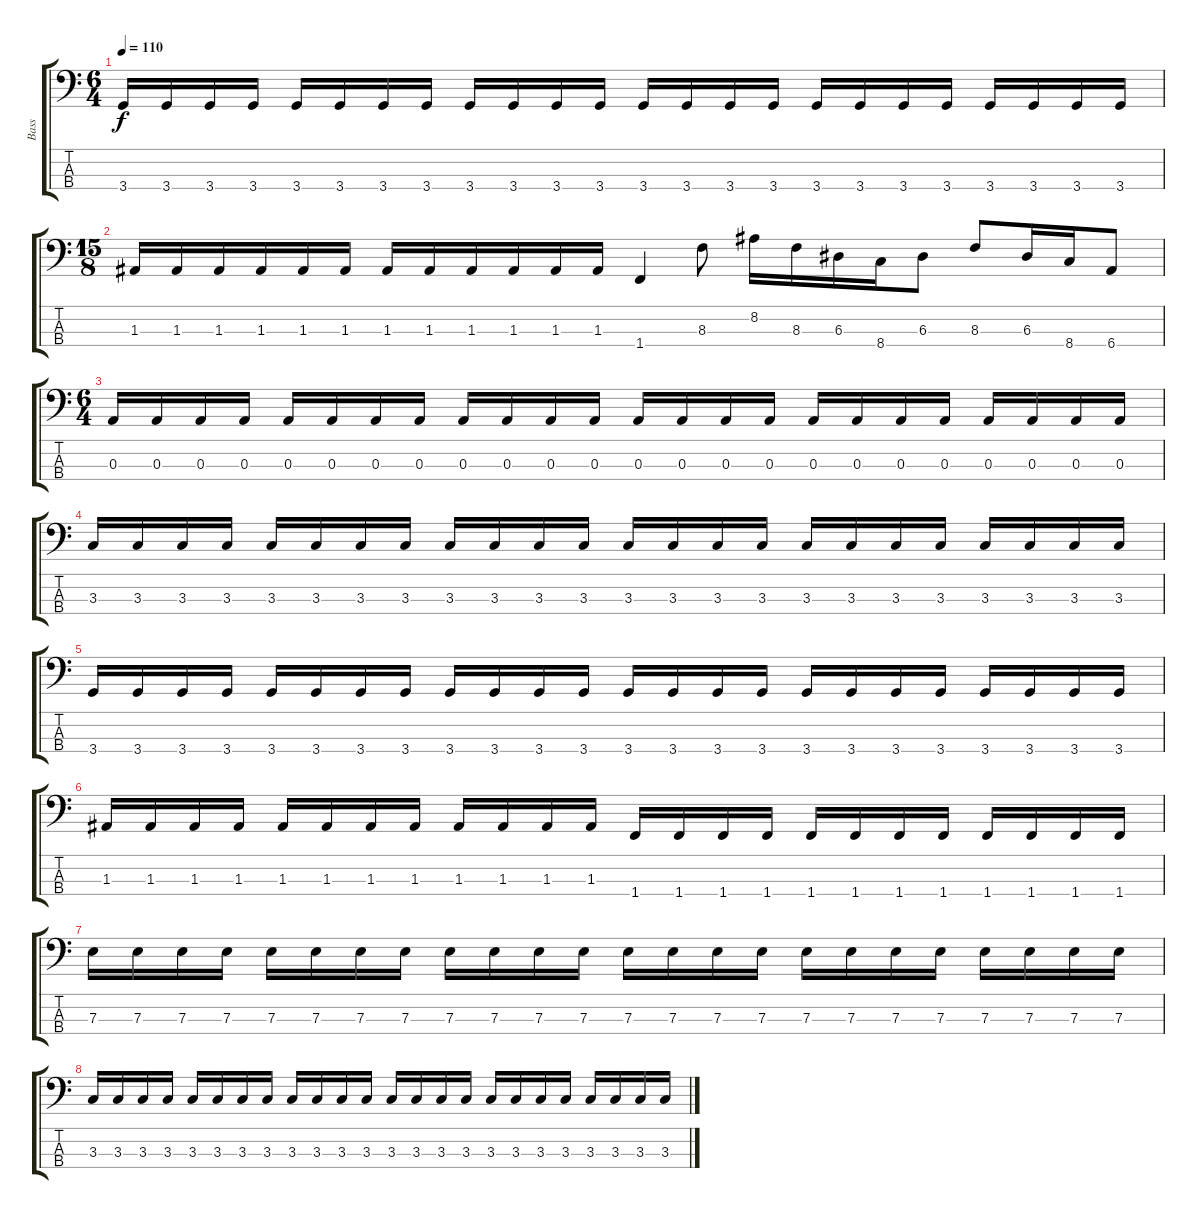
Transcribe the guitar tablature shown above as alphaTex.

\track ("Bass" "Bass") {instrument electricbassfinger}
\staff {score tabs}
\tuning (G2 D2 A1 E1) {hide}
\ts (6 4)
\tempo 110
\clef f4
\ks c
3.4.16{dy f} 3.4.16 3.4.16 3.4.16 3.4.16 3.4.16 3.4.16 3.4.16 3.4.16 3.4.16 3.4.16 3.4.16 3.4.16 3.4.16 3.4.16 3.4.16 3.4.16 3.4.16 3.4.16 3.4.16 3.4.16 3.4.16 3.4.16 3.4.16 |
\ts (15 8)
1.3.16 1.3.16 1.3.16 1.3.16 1.3.16 1.3.16 1.3.16 1.3.16 1.3.16 1.3.16 1.3.16 1.3.16 1.4.4 8.3.8 8.2.16 8.3.16 6.3.16 8.4.16 6.3.8 8.3.8 6.3.16 8.4.16 6.4.8 |
\ts (6 4)
0.3.16 0.3.16 0.3.16 0.3.16 0.3.16 0.3.16 0.3.16 0.3.16 0.3.16 0.3.16 0.3.16 0.3.16 0.3.16 0.3.16 0.3.16 0.3.16 0.3.16 0.3.16 0.3.16 0.3.16 0.3.16 0.3.16 0.3.16 0.3.16 |
3.3.16 3.3.16 3.3.16 3.3.16 3.3.16 3.3.16 3.3.16 3.3.16 3.3.16 3.3.16 3.3.16 3.3.16 3.3.16 3.3.16 3.3.16 3.3.16 3.3.16 3.3.16 3.3.16 3.3.16 3.3.16 3.3.16 3.3.16 3.3.16 |
3.4.16 3.4.16 3.4.16 3.4.16 3.4.16 3.4.16 3.4.16 3.4.16 3.4.16 3.4.16 3.4.16 3.4.16 3.4.16 3.4.16 3.4.16 3.4.16 3.4.16 3.4.16 3.4.16 3.4.16 3.4.16 3.4.16 3.4.16 3.4.16 |
1.3.16 1.3.16 1.3.16 1.3.16 1.3.16 1.3.16 1.3.16 1.3.16 1.3.16 1.3.16 1.3.16 1.3.16 1.4.16 1.4.16 1.4.16 1.4.16 1.4.16 1.4.16 1.4.16 1.4.16 1.4.16 1.4.16 1.4.16 1.4.16 |
7.3.16 7.3.16 7.3.16 7.3.16 7.3.16 7.3.16 7.3.16 7.3.16 7.3.16 7.3.16 7.3.16 7.3.16 7.3.16 7.3.16 7.3.16 7.3.16 7.3.16 7.3.16 7.3.16 7.3.16 7.3.16 7.3.16 7.3.16 7.3.16 |
3.3.16 3.3.16 3.3.16 3.3.16 3.3.16 3.3.16 3.3.16 3.3.16 3.3.16 3.3.16 3.3.16 3.3.16 3.3.16 3.3.16 3.3.16 3.3.16 3.3.16 3.3.16 3.3.16 3.3.16 3.3.16 3.3.16 3.3.16 3.3.16
